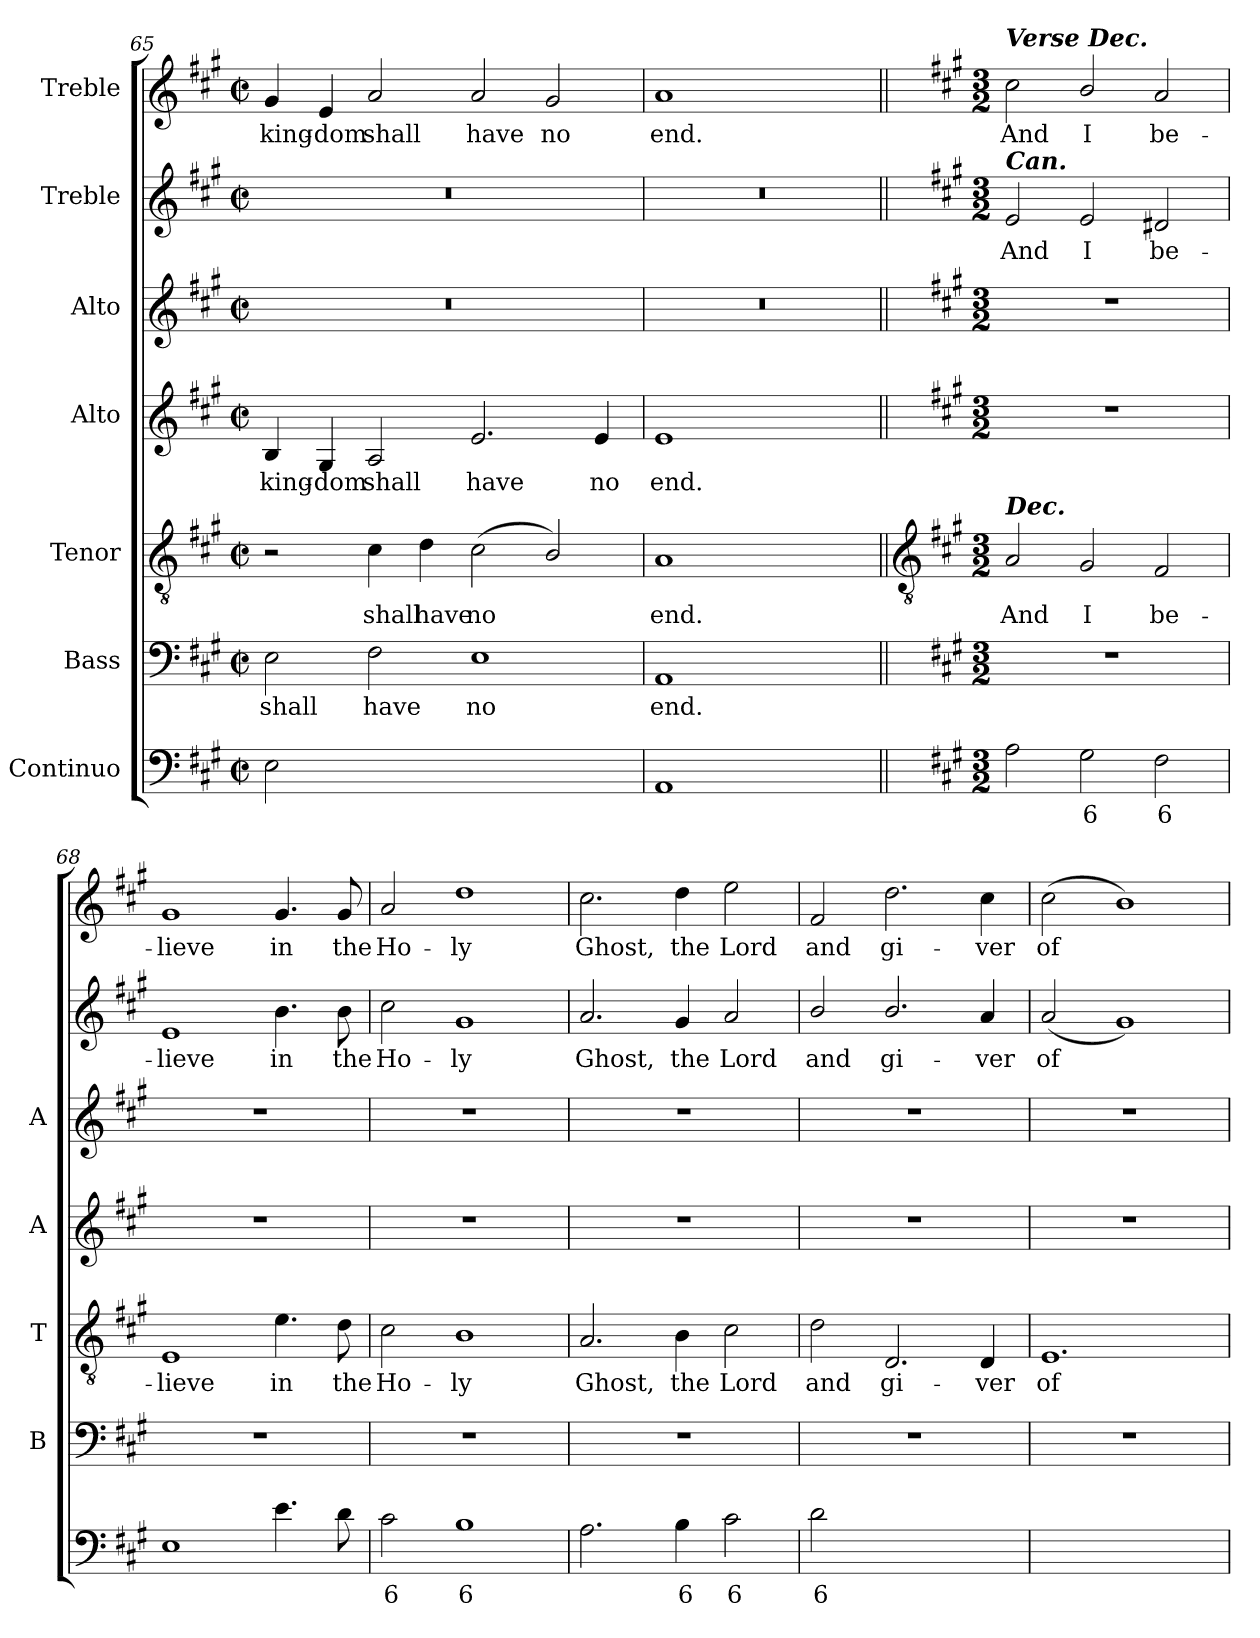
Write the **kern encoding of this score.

**kern	**text	**text	**kern	**text	**kern	**text	**kern	**text	**kern	**kern	**text	**kern	**text
*part7	*part7	*part7	*part6	*part6	*part5	*part5	*part4	*part4	*part3	*part2	*part2	*part1	*part1
*staff7	*staff7	*staff7	*staff6	*staff6	*staff5	*staff5	*staff4	*staff4	*staff3	*staff2	*staff2	*staff1	*staff1
*I"Continuo	*	*	*I"Bass	*	*I"Tenor	*	*I"Alto	*	*I"Alto	*I"Treble	*	*I"Treble	*
*	*	*	*I'B	*	*I'T	*	*I'A	*	*I'A	*	*	*	*
*clefF4	*	*	*clefF4	*	*clefGv2	*	*clefG2	*	*clefG2	*clefG2	*	*clefG2	*
*k[f#c#g#]	*	*	*k[f#c#g#]	*	*k[f#c#g#]	*	*k[f#c#g#]	*	*k[f#c#g#]	*k[f#c#g#]	*	*k[f#c#g#]	*
*A:	*	*	*A:	*	*A:	*	*A:	*	*A:	*A:	*	*A:	*
*M4/2	*	*	*M4/2	*	*M4/2	*	*M4/2	*	*M4/2	*M4/2	*	*M4/2	*
*met(c|)	*	*	*met(c|)	*	*met(c|)	*	*met(c|)	*	*met(c|)	*met(c|)	*	*met(c|)	*
=65	=65	=65	=65	=65	=65	=65	=65	=65	=65	=65	=65	=65	=65
!	!	!	!	!LO:LY:b	!	!	!	!LO:LY:b	!	!	!	!	!LO:LY:b
2E	.	.	2E	shall	2r	.	4B	king-	0r	0r	.	4g#	king-
!	!	!	!	!	!	!	!	!LO:LY:b	!	!	!	!	!LO:LY:b
.	.	.	.	.	.	.	4G#	-dom	.	.	.	4e	-dom
!	!LO:LY:b	!	!	!LO:LY:b	!	!LO:LY:b	!	!LO:LY:b	!	!	!	!	!LO:LY:b
[4F#yy	5	.	2F#	have	4c#	shall	2A	shall	.	.	.	2a	shall
!	!LO:LY:b	!	!	!	!	!LO:LY:b	!	!	!	!	!	!	!
4F#yy]	6	.	.	.	4d	have	.	.	.	.	.	.	.
!	!LO:LY:b	!LO:LY:b	!	!LO:LY:b	!	!LO:LY:b	!	!LO:LY:b	!	!	!	!	!LO:LY:b
[2Eyy	6	4	1E	no	(<2c#	no	2.e	have	.	.	.	2a	have
!	!LO:LY:b	!LO:LY:b	!	!	!	!	!	!	!	!	!	!	!LO:LY:b
2Eyy]	5	3	.	.	2B/)	.	.	.	.	.	.	2g#	no
!	!	!	!	!	!	!	!	!LO:LY:b	!	!	!	!	!
.	.	.	.	.	.	.	4e	no	.	.	.	.	.
=66	=66	=66	=66	=66	=66	=66	=66	=66	=66	=66	=66	=66	=66
!	!	!	!	!LO:LY:b	!	!LO:LY:b	!	!LO:LY:b	!	!	!	!	!LO:LY:b
1AA	.	.	1AA	end.	1A	end.	1e	end.	0r	0r	.	1a	end.
1ryy	.	.	1ryy	.	1ryy	.	1ryy	.	.	.	.	1ryy	.
!!LO:LB:g=z
=67||	=67||	=67||	=67||	=67||	=67||	=67||	=67||	=67||	=67||	=67||	=67||	=67||	=67||
*	*	*	*	*	*clefGv2	*	*	*	*	*	*	*	*
*	*	*	*	*	*	*	*	*	*	*k[f#c#g#]	*	*	*
*	*	*	*	*	*	*	*	*	*	*A:	*	*	*
*M3/2	*	*	*M3/2	*	*M3/2	*	*M3/2	*	*M3/2	*M3/2	*	*M3/2	*
!	!	!	!	!	!	!	!	!	!	!	!	!LO:TX:a:Bi:t=Verse Dec.	!
!	!	!	!	!	!	!	!	!	!	!LO:TX:a:Bi:t=Can.	!	!	!
!	!	!	!	!	!LO:TX:a:Bi:t=Dec.	!	!	!	!	!	!	!	!
!	!	!	!	!	!	!LO:LY:b	!	!	!	!	!LO:LY:b	!	!LO:LY:b
2A	.	.	1.r	.	2A	And	1.r	.	1.r	2e	And	2cc#	And
!	!LO:LY:b	!	!	!	!	!LO:LY:b	!	!	!	!	!LO:LY:b	!	!LO:LY:b
2G#	6	.	.	.	2G#	I	.	.	.	2e	I	2b/	I
!	!LO:LY:b	!	!	!	!	!LO:LY:b	!	!	!	!	!LO:LY:b	!	!LO:LY:b
2F#	6	.	.	.	2F#	be-	.	.	.	2d#X	be-	2a	be-
=68	=68	=68	=68	=68	=68	=68	=68	=68	=68	=68	=68	=68	=68
!	!	!	!	!	!	!LO:LY:b	!	!	!	!	!LO:LY:b	!	!LO:LY:b
1E	.	.	1.r	.	1E	-lieve	1.r	.	1.r	1e	-lieve	1g#	-lieve
!	!	!	!	!	!	!LO:LY:b	!	!	!	!	!LO:LY:b	!	!LO:LY:b
4.e	.	.	.	.	4.e	in	.	.	.	4.b	in	4.g#	in
!	!	!	!	!	!	!LO:LY:b	!	!	!	!	!LO:LY:b	!	!LO:LY:b
8d	.	.	.	.	8d	the	.	.	.	8b	the	8g#	the
=69	=69	=69	=69	=69	=69	=69	=69	=69	=69	=69	=69	=69	=69
!	!LO:LY:b	!	!	!	!	!LO:LY:b	!	!	!	!	!LO:LY:b	!	!LO:LY:b
2c#	6	.	1.r	.	2c#	Ho-	1.r	.	1.r	2cc#	Ho-	2a	Ho-
!	!LO:LY:b	!	!	!	!	!LO:LY:b	!	!	!	!	!LO:LY:b	!	!LO:LY:b
1B	6	.	.	.	1B	-ly	.	.	.	1g#	-ly	1dd	-ly
=70	=70	=70	=70	=70	=70	=70	=70	=70	=70	=70	=70	=70	=70
!	!	!	!	!	!	!LO:LY:b	!	!	!	!	!LO:LY:b	!	!LO:LY:b
2.A	.	.	1.r	.	2.A	Ghost,	1.r	.	1.r	2.a	Ghost,	2.cc#	Ghost,
!	!LO:LY:b	!	!	!	!	!LO:LY:b	!	!	!	!	!LO:LY:b	!	!LO:LY:b
4B	6	.	.	.	4B	the	.	.	.	4g#	the	4dd	the
!	!LO:LY:b	!	!	!	!	!LO:LY:b	!	!	!	!	!LO:LY:b	!	!LO:LY:b
2c#	6	.	.	.	2c#	Lord	.	.	.	2a	Lord	2ee	Lord
=71	=71	=71	=71	=71	=71	=71	=71	=71	=71	=71	=71	=71	=71
!	!LO:LY:b	!	!	!	!	!LO:LY:b	!	!	!	!	!LO:LY:b	!	!LO:LY:b
2d	6	.	1.r	.	2d	and	1.r	.	1.r	2b/	and	2f#	and
!	!LO:LY:b	!LO:LY:b	!	!	!	!LO:LY:b	!	!	!	!	!LO:LY:b	!	!LO:LY:b
[2.Dyy	8	6	.	.	2.D	gi-	.	.	.	2.b/	gi-	2.dd	gi-
!	!LO:LY:b	!LO:LY:b	!	!	!	!LO:LY:b	!	!	!	!	!LO:LY:b	!	!LO:LY:b
4Dyy]	7	5	.	.	4D	-ver	.	.	.	4a	-ver	4cc#	-ver
=72	=72	=72	=72	=72	=72	=72	=72	=72	=72	=72	=72	=72	=72
!	!LO:LY:b	!LO:LY:b	!	!	!	!LO:LY:b	!	!	!	!	!LO:LY:b	!	!LO:LY:b
[2Eyy	6	4	1.r	.	1.E	of	1.r	.	1.r	(<2a	of	(>2cc#	of
!	!LO:LY:b	!LO:LY:b	!	!	!	!	!	!	!	!	!	!	!
1Eyy]	5	3	.	.	.	.	.	.	.	1g#)	.	1b)	.
=	=	=	=	=	=	=	=	=	=	=	=	=	=
*-	*-	*-	*-	*-	*-	*-	*-	*-	*-	*-	*-	*-	*-
